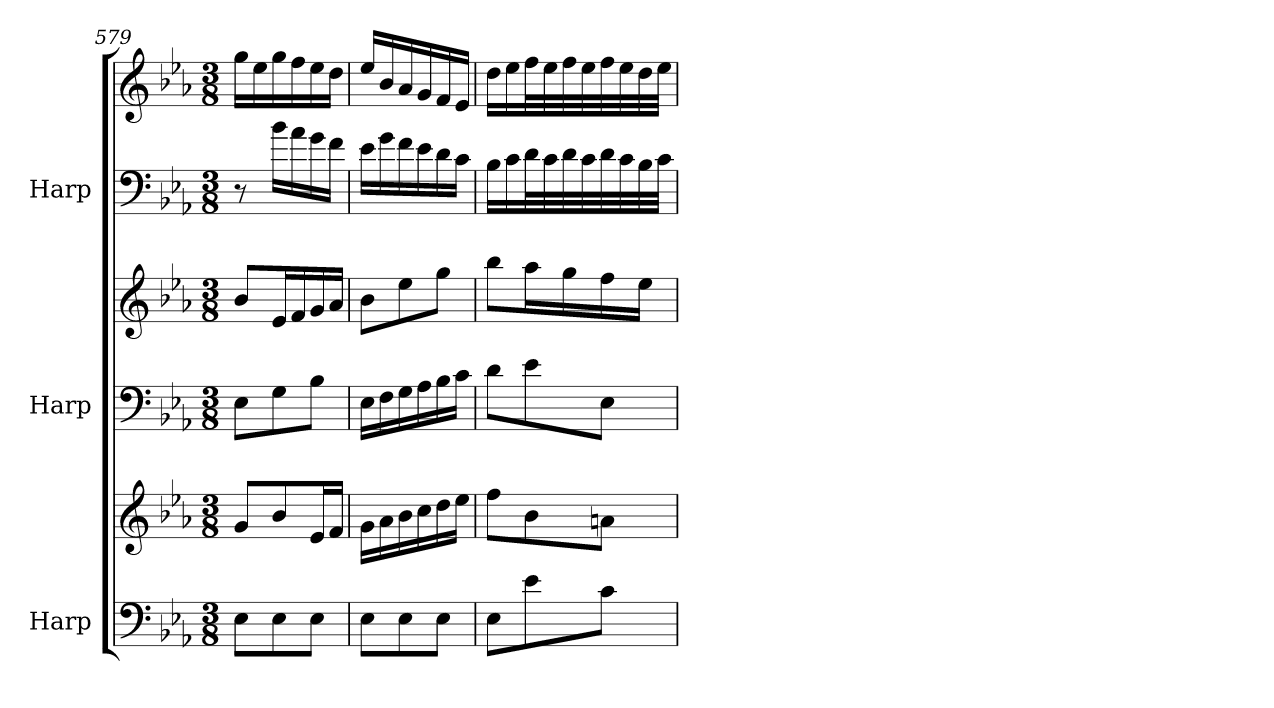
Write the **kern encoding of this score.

**kern	**kern	**kern	**kern	**kern	**kern
*part3	*part3	*part2	*part2	*part1	*part1
*staff6	*staff5	*staff4	*staff3	*staff2	*staff1
*I"Harp	*	*I"Harp	*	*I"Harp	*
*I'Hp	*	*I'Hp	*	*I'Hp	*
*clefF4	*clefG2	*clefF4	*clefG2	*clefF4	*clefG2
*k[b-e-a-]	*k[b-e-a-]	*k[b-e-a-]	*k[b-e-a-]	*k[b-e-a-]	*k[b-e-a-]
*M3/8	*M3/8	*M3/8	*M3/8	*M3/8	*M3/8
=579	=579	=579	=579	=579	=579
8E-\L	8g/L	8E-\L	8b-/L	8r	16gg\LL
.	.	.	.	.	16ee-\
8E-\	8b-/	8G\	16e-/L	16b-\LL	16gg\
.	.	.	16f/	16a-\	16ff\
8E-\J	16e-/L	8B-\J	16g/	16g\	16ee-\
.	16f/JJ	.	16a-/JJ	16f\JJ	16dd\JJ
=580	=580	=580	=580	=580	=580
8E-\L	16g\LL	16E-\LL	8b-\L	16e-\LL	16ee-/LL
.	16a-\	16F\	.	16g\	16b-/
8E-\	16b-\	16G\	8ee-\	16f\	16a-/
.	16cc\	16A-\	.	16e-\	16g/
8E-\J	16dd\	16B-\	8gg\J	16d\	16f/
.	16ee-\JJ	16c\JJ	.	16c\JJ	16e-/JJ
!!LO:PB:g=z
=581	=581	=581	=581	=581	=581
8E-\L	8ff\L	8d\L	8bb-\L	16B-\LL	16dd\LL
.	.	.	.	16c\	16ee-\
8e-\	8b-\	8e-\	16aa-\L	32d\L	32ff\L
.	.	.	.	32c\	32ee-\
.	.	.	16gg\	32d\	32ff\
.	.	.	.	32c\	32ee-\
8c\J	8an\J	8E-\J	16ff\	32d\	32ff\
.	.	.	.	32c\	32ee-\
.	.	.	16ee-\JJ	32B-\	32dd\
.	.	.	.	32c\JJJ	32ee-\JJJ
=	=	=	=	=	=
*-	*-	*-	*-	*-	*-
